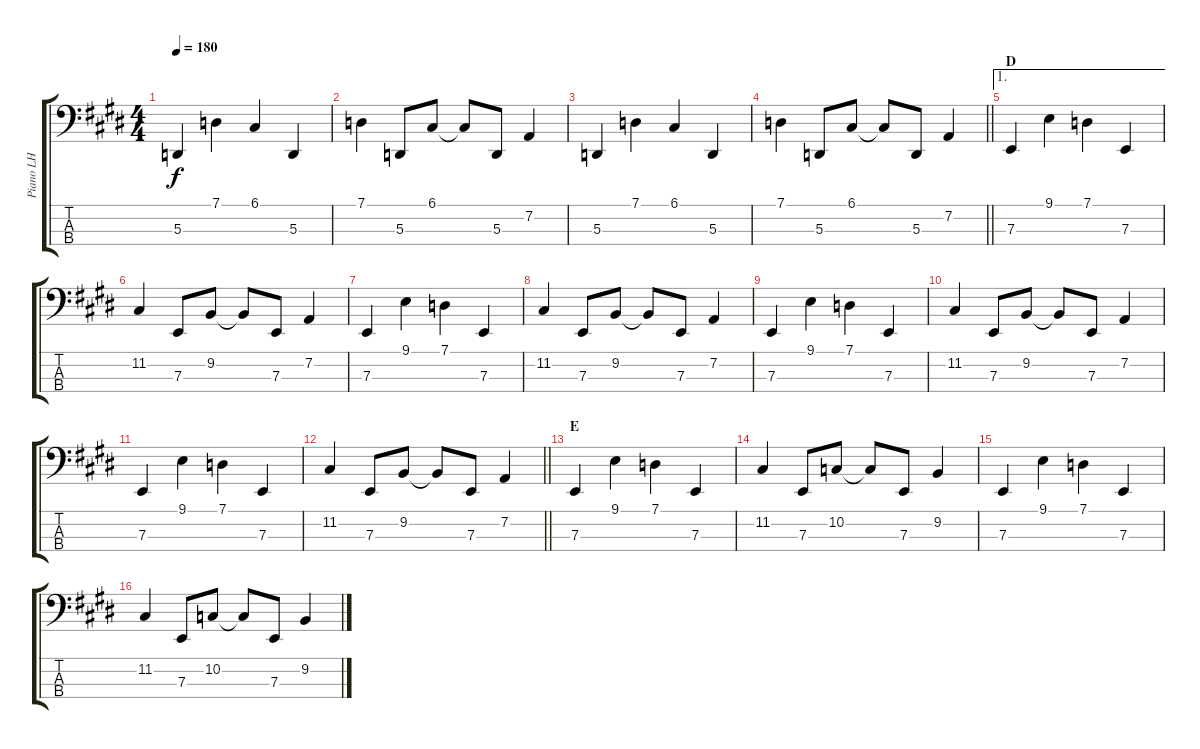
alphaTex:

\track ("Piano LH" "Piano LH") {instrument acousticgrandpiano}
\staff {score tabs}
\tuning (G2 D2 A1 E1) {hide}
\ts (4 4)
\tempo 180
\clef f4
\ks e
5.3.4{dy f} 7.1.4 6.1.4 5.3.4 |
7.1.4 5.3.8 6.1.8 6.1{t}.8 5.3.8 7.2.4 |
5.3.4 7.1.4 6.1.4 5.3.4 |
\barLineRight lightlight
7.1.4 5.3.8 6.1.8 6.1{t}.8 5.3.8 7.2.4 |
\ae 1
\section ("" "D")
7.3.4 9.1.4 7.1.4 7.3.4 |
11.2.4 7.3.8 9.2.8 9.2{t}.8 7.3.8 7.2.4 |
7.3.4 9.1.4 7.1.4 7.3.4 |
11.2.4 7.3.8 9.2.8 9.2{t}.8 7.3.8 7.2.4 |
7.3.4 9.1.4 7.1.4 7.3.4 |
11.2.4 7.3.8 9.2.8 9.2{t}.8 7.3.8 7.2.4 |
7.3.4 9.1.4 7.1.4 7.3.4 |
\barLineRight lightlight
11.2.4 7.3.8 9.2.8 9.2{t}.8 7.3.8 7.2.4 |
\section ("" "E")
7.3.4 9.1.4 7.1.4 7.3.4 |
11.2.4 7.3.8 10.2.8 10.2{t}.8 7.3.8 9.2.4 |
7.3.4 9.1.4 7.1.4 7.3.4 |
11.2.4 7.3.8 10.2.8 10.2{t}.8 7.3.8 9.2.4
